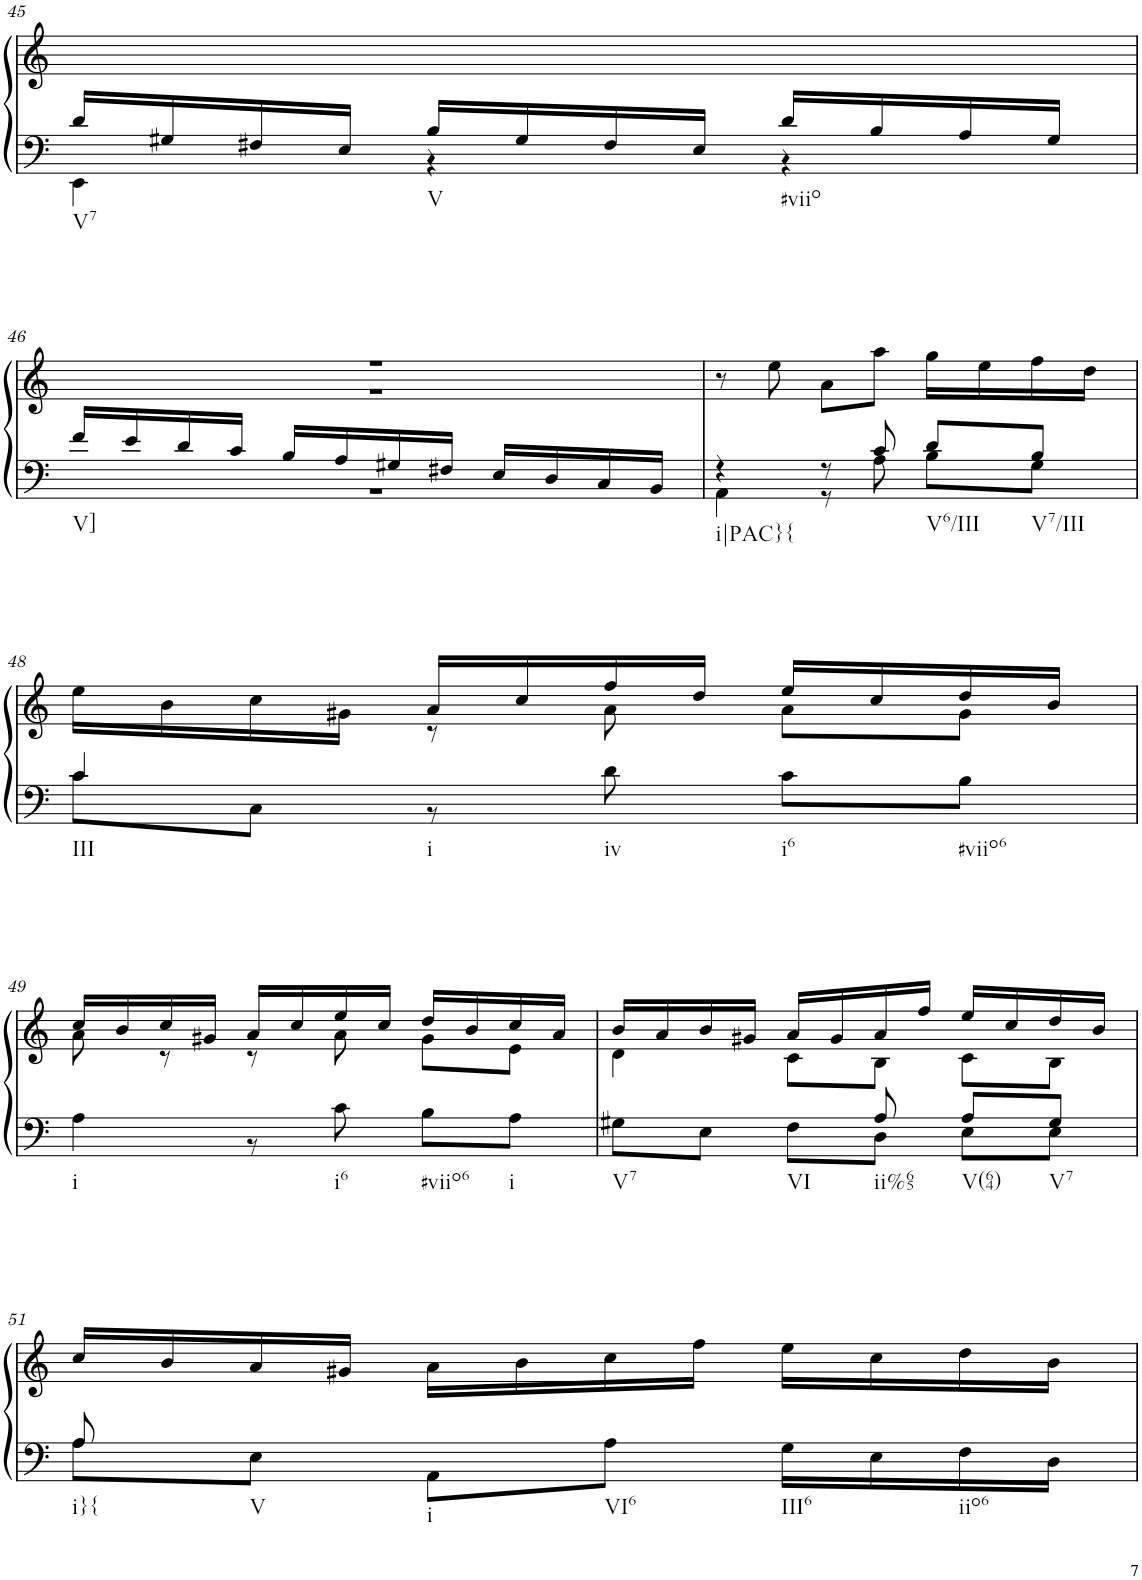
**kern	**kern
*part1	*part1
*staff2	*staff1
*I"Klavier linke Hand	*
!!LO:PB:g=z
*clefF4	*clefG2
*k[]	*k[]
*M3/4	*M3/4
=45	=45
*^	*
!LO:TX:b:t=V7	!	!
16d/LL	4EE\	2.ryy
16G#X/	.	.
16F#X/	.	.
16E/JJ	.	.
!LO:TX:b:t=V	!	!
16B/LL	4r	.
16G#/	.	.
16F#/	.	.
16E/JJ	.	.
!LO:TX:b:t=#viio	!	!
16d/LL	4r	.
16B/	.	.
16A/	.	.
16G#/JJ	.	.
!!LO:LB:g=z
=46	=46	=46
*	*	*^
!LO:TX:b:t=V]	!	!	!
16f/LL	2.r	2.r	2.r
16e/	.	.	.
16d/	.	.	.
16c/JJ	.	.	.
16B/LL	.	.	.
16A/	.	.	.
16G#X/	.	.	.
16F#X/JJ	.	.	.
16E/LL	.	.	.
16D/	.	.	.
16C/	.	.	.
16BB/JJ	.	.	.
*	*	*v	*v
=47	=47	=47
!LO:TX:b:t=i|PAC}{	!	!
4r	4AA\	8r
.	.	8ee\
8r	8r	8a\L
8c/	8A\	8aa\J
!LO:TX:b:t=V6/III	!	!
8d/L	8B\L	16gg\LL
.	.	16ee\
!LO:TX:b:t=V7/III	!	!
8B/J	8G\J	16ff\
.	.	16dd\JJ
!!LO:LB:g=z
=48	=48	=48
*	*	*^
!LO:TX:b:t=III	!	!	!
4c/	8c\L	16ee\LL	4ryy
.	.	16b\	.
.	8C\J	16cc\	.
.	.	16g#X\JJ	.
!LO:TX:b:t=i	!	!	!
!LO:TX:b:t=iv	!	!	!
4ryy	8r	16a/LL	8r
.	.	16cc/	.
.	8d\	16ff/	8a\
.	.	16dd/JJ	.
!LO:TX:b:t=i6	!	!	!
!LO:TX:b:t=#viio6	!	!	!
4ryy	8c\L	16ee/LL	8a\L
.	.	16cc/	.
.	8B\J	16dd/	8g#\J
.	.	16b/JJ	.
!!LO:LB:g=z	!!
=49	=49	=49	=49
!LO:TX:b:t=i	!	!	!
!LO:TX:b:t=i6	!	!	!
!LO:TX:b:t=#viio6	!	!	!
!LO:TX:b:t=i	!	!	!
2.ryy	4A\	16cc/LL	8a\
.	.	16b/	.
.	.	16cc/	8r
.	.	16g#X/JJ	.
.	8r	16a/LL	8r
.	.	16cc/	.
.	8c\	16ee/	8a\
.	.	16cc/JJ	.
.	8B\L	16dd/LL	8g#\L
.	.	16b/	.
.	8A\J	16cc/	8e\J
.	.	16a/JJ	.
=50	=50	=50	=50
!LO:TX:b:t=V7	!	!	!
4ryy	8G#X\L	16b/LL	4d\
.	.	16a/	.
.	8E\J	16b/	.
.	.	16g#X/JJ	.
!LO:TX:b:t=VI	!	!	!
8ryy	8F\L	16a/LL	8c\L
.	.	16g#/	.
!LO:TX:b:t=ii%65	!	!	!
8A/	8D\J	16a/	8B\J
.	.	16ff/JJ	.
!LO:TX:b:t=V(64)	!	!	!
8A/L	8E\L	16ee/LL	8c\L
.	.	16cc/	.
!LO:TX:b:t=V7	!	!	!
8G#/J	8E\J	16dd/	8B\J
.	.	16b/JJ	.
*	*	*v	*v
!!LO:LB:g=z
=51	=51	=51
!LO:TX:b:t=i}{	!	!
8A/	8A\L	16cc/LL
.	.	16b/
!LO:TX:b:t=V	!	!
8ryy	8E\J	16a/
.	.	16g#X/JJ
!LO:TX:b:t=i	!	!
!LO:TX:b:t=VI6	!	!
!LO:TX:b:t=III6	!	!
!LO:TX:b:t=iio6	!	!
2ryy	8AA\L	16a\LL
.	.	16b\
.	8A\J	16cc\
.	.	16ff\JJ
.	16G\LL	16ee\LL
.	16E\	16cc\
.	16F\	16dd\
.	16D\JJ	16b\JJ
*v	*v	*
=	=
*-	*-
